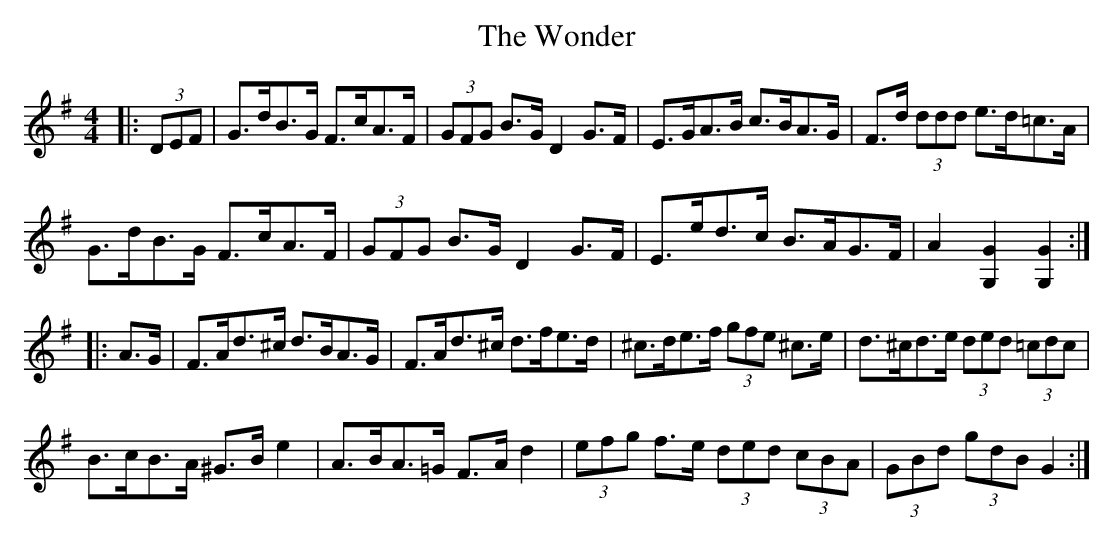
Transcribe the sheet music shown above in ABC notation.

X:1
T: The Wonder
M: 4/4
L: 1/8
K: Gmaj
|:(3DEF|G>dB>G F>cA>F|(3GFG B>G D2 G>F|E>GA>B c>BA>G|F>d (3ddd e>d=c>A|
G>dB>G F>cA>F|(3GFG B>G D2 G>F |E>ed>c B>AG>F|A2 [G,2G2] [G,2G2]:|
|:A>G|F>Ad>^c d>BA>G|F>Ad>^c d>fe>d|^c>de>f (3gfe ^c>e|d>^cd>e (3ded (3=cdc|
B>cB>A ^G>B e2|A>BA>=G F>A d2|(3efg f>e (3ded (3cBA|(3GBd (3gdB G2:|
